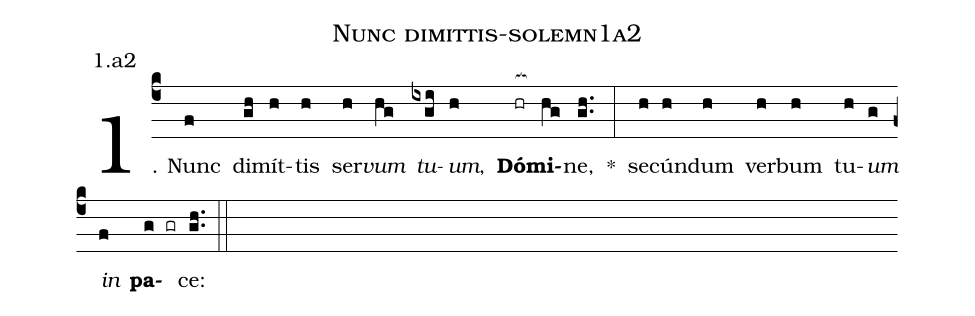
name: Nunc dimittis-solemn1a2;
annotation: 1.a2;
%%
(c4)1. Nunc(f) di(gh)mít(h)tis(h) ser(h)<i>vum</i>(hg) <i>tu</i>(ixgi)<i>um</i>,(h) <b>Dó</b>(hr[ocb:1{])<b>mi</b>(hg[ocb:0}])ne,(gh..) *(:) se(h)cún(h)dum(h) ver(h)bum(h) tu(h)<i>um</i>(g) <i>in</i>(f) <b>pa</b>(g gr)ce:(gh..) (::)
